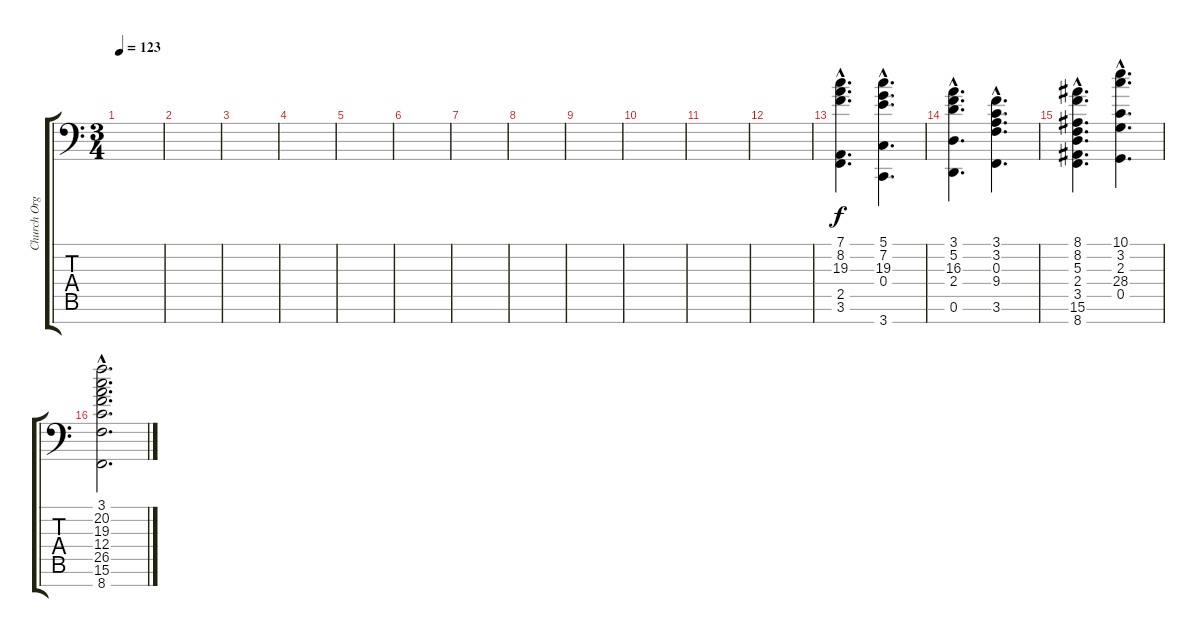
\track ("Church Organ" "Church Org") {instrument churchorgan}
\staff {score tabs}
\tuning (D4 A3 F3 C3 G2 D2 A1) {hide}
\ts (3 4)
\tempo 123
\clef f4
\ks c
|
|
|
|
|
|
|
|
|
|
|
|
(7.1{hac} 8.2{hac} 19.3{hac} 2.5{hac} 3.6{hac}).4{d} (5.1{hac} 7.2{hac} 19.3{hac} 0.4{hac} 3.7{hac}).4{d} |
(3.1{hac} 5.2{hac} 16.3{hac} 2.4{hac} 0.6{hac}).4{d} (3.1{hac} 3.2{hac} 0.3{hac} 9.4{hac} 3.6{hac}).4{d} |
(8.1{hac} 8.2{hac} 5.3{hac} 2.4{hac} 3.5{hac} 15.6{hac} 8.7{hac}).4{d} (10.1{hac} 3.2{hac} 2.3{hac} 28.4{hac} 0.5{hac}).4{d} |
(3.1{hac} 20.2{hac} 19.3{hac} 12.4{hac} 26.5{hac} 15.6{hac} 8.7{hac}).2{d}
